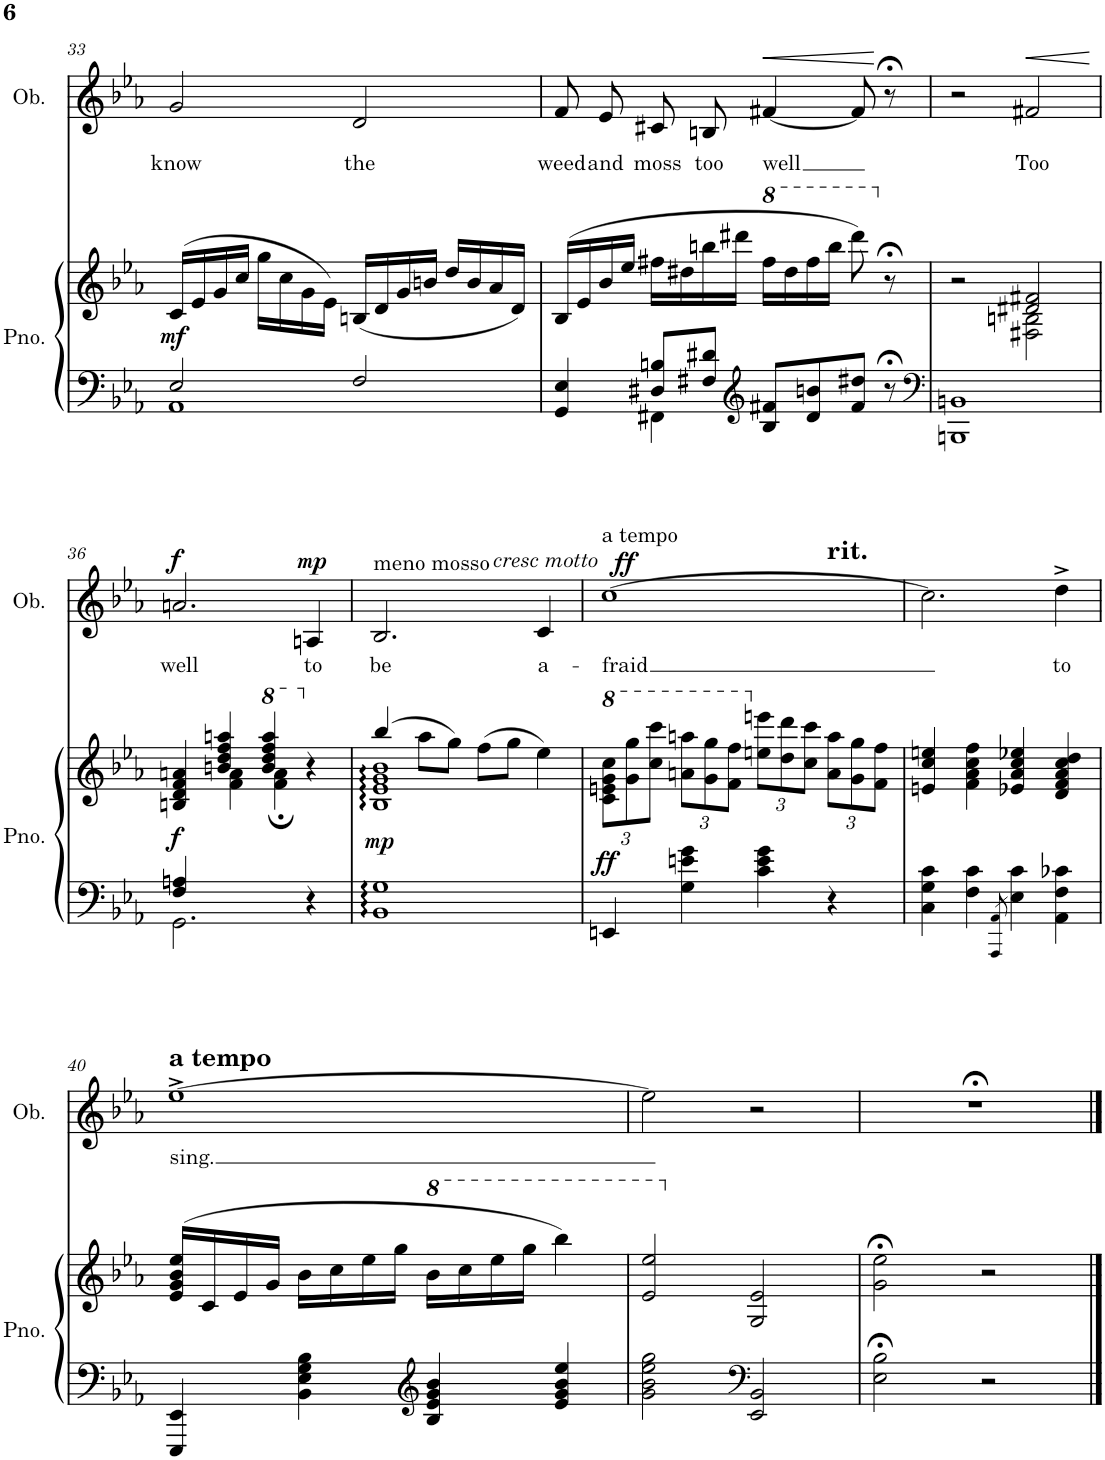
**kern	**kern	**dynam	**kern	**text	**dynam
*part2	*part2	*part2	*part1	*part1	*part1
*staff3	*staff2	*staff2/3	*staff1	*staff1	*staff1
*I"Piano	*	*	*I"Oboe	*	*
*I'Pno.	*	*	*I'Ob.	*	*
!!LO:PB:g=z
*clefF4	*clefG2	*	*clefG2	*	*
*k[b-e-a-]	*k[b-e-a-]	*	*k[b-e-a-]	*	*
*M4/4	*M4/4	*	*M4/4	*	*
=33	=33	=33	=33	=33	=33
*^	*	*	*	*	*
!	!	!	!LO:DY:b	!	!LO:LY:b	!
2E-/	1AA-	(16c/LL	mf	2g/	know	.
.	.	16e-/	.	.	.	.
.	.	16g/	.	.	.	.
.	.	16cc/JJ	.	.	.	.
.	.	16gg\LL	.	.	.	.
.	.	16cc\	.	.	.	.
.	.	16g\	.	.	.	.
.	.	16e-\JJ)	.	.	.	.
!	!	!	!	!	!LO:LY:b	!
2F/	.	(16Bn/LL	.	2d/	the	.
.	.	16d/	.	.	.	.
.	.	16g/	.	.	.	.
.	.	16bn/JJ	.	.	.	.
.	.	16dd/LL	.	.	.	.
.	.	16b/	.	.	.	.
.	.	16a-/	.	.	.	.
.	.	16d/JJ)	.	.	.	.
=34	=34	=34	=34	=34	=34	=34
!	!	!	!	!	!LO:LY:b	!
4GG/ 4E-/	4ryy	(16B-/LL	.	8f/L	weed	.
.	.	16e-/	.	.	.	.
!	!	!	!	!	!LO:LY:b	!
.	.	16b-/	.	8e-/J	and	.
.	.	16ee-/JJ	.	.	.	.
!	!	!	!	!	!LO:LY:b	!
8D#X/ 8Bn/L	4FF#X\	16ff#X\LL	.	8c#X/L	moss	.
.	.	16dd#X\	.	.	.	.
!	!	!	!	!	!LO:LY:b	!
8F#X/ 8d#X/J	.	16bbn\	.	8Bn/J	too	.
.	.	16ddd#X\JJ	.	.	.	.
*clefG2	*	*	*	*	*	*
*	*	*8va	*	*	*	*
!	!	!	!	!	!LO:LY:b	!LO:HP:b
8B/ 8f#X/L	2ryy	16fff#\LL	.	[4f#X/	well	<
.	.	16ddd#\	.	.	.	.
8d#/ 8bn/	.	16fff#\	.	.	.	.
.	.	16bbb\JJ	.	.	.	.
8f#/ 8dd#X/J	.	8dddd#\)	.	8f#/]	.	.
*	*	*X8va	*	*	*	*
8r;<	.	8r;<	.	8r;<	.	[
*v	*v	*	*	*	*	*
=35	=35	=35	=35	=35	=35
*clefF4	*	*	*	*	*
*	*^	*	*	*	*
1BBBn 1BBn	2r	2ryy	.	2r	.	.
!	!	!	!	!	!LO:LY:b	!LO:HP:b
.	2d#X/ 2f#X/	2F#X\ 2Bn\	.	2f#X/	Too	<
*	*v	*v	*	*	*	*
.	.	.	.	.	[
!!LO:LB:g=z
=36	=36	=36	=36	=36	=36
*^	*^	*	*	*	*
!	!	!	!	!LO:DY:b	!	!LO:LY:b	!LO:DY:a
4F/ 4An/	2.GG\	4Bn/ 4d/ 4f/ 4an/	4ryy	f	2.an/	well	f
2.ryy	.	4bn/ 4dd/ 4ff/ 4aan/	4f\ 4a\	.	.	.	.
*	*	*8va	*	*	*	*	*
.	.	4bb/ 4ddd/ 4fff/ 4aaa/	4ff\; 4aa\;	.	.	.	.
*	*	*X8va	*	*	*	*	*
!	!	!	!	!	!	!LO:LY:b	!LO:DY:a
.	4r	4r	4ryy	.	4An/	to	mp
=37	=37	=37	=37	=37	=37	=37	=37
!	!	!	!	!	!LO:TX:a:t=meno mosso	!	!
!	!	!	!	!LO:DY:b	!	!LO:LY:b	!
*v	*v	*	*	*	*	*	*
1BB-: 1G:	(4bb-/	1B-: 1e-: 1g: 1b-:	mp	2.B-/	be	.
.	8aa-\L	.	.	.	.	.
.	8gg\J)	.	.	.	.	.
.	(8ff\L	.	.	.	.	.
.	8gg\J	.	.	.	.	.
!	!	!	!	!LO:TX:a:i:t=cresc motto	!	!
!	!	!	!	!	!LO:LY:b	!
.	4ee-\)	.	.	4c/	a-	.
*	*v	*v	*	*	*	*
=38	=38	=38	=38	=38	=38
*	*8va	*	*	*	*
*	*Xbrackettup	*	*	*	*
!	!	!	!LO:TX:a:t=a tempo	!	!
!	!	!LO:DY:b	!	!LO:LY:b	!
*	*	*	*^	*	*
4EEn/	12cc\ 12een\ 12gg\ 12ccc\L	ff	[1cc	12ryy	-fraid	.
!	!	!	!	!	!	!LO:DY:a
.	12gg\ 12ggg\	.	.	3%2ryy	.	ff
.	12ccc\ 12cccc\J	.	.	.	.	.
4G\ 4en\ 4g\	12aan\ 12aaan\L	.	.	.	.	.
.	12gg\ 12ggg\	.	.	.	.	.
.	12ff\ 12fff\J	.	.	.	.	.
*	*X8va	*	*	*	*	*
4c\ 4e\ 4g\	12een\ 12eeen\L	.	.	.	.	.
.	12dd\ 12ddd\	.	.	.	.	.
.	12cc\ 12ccc\J	.	.	.	.	.
!	!	!	!	!LO:TX:a:t=rit.	!	!
4r	12a\ 12aa\L	.	.	6.ryy	.	.
.	12g\ 12gg\	.	.	.	.	.
.	12f\ 12ff\J	.	.	.	.	.
*	*	*	*v	*v	*	*
=39	=39	=39	=39	=39	=39
4C\ 4G\ 4c\	4en/ 4cc/ 4een/	.	2.cc\]	.	.
4F\ 4c\	4f\ 4a-\ 4cc\ 4ff\	.	.	.	.
8qAAA-/ 8qAA-/	.	.	.	.	.
4E-\ 4c\	4e-X/ 4a-/ 4cc/ 4ee-X/	.	.	.	.
!	!	!	!	!LO:LY:b	!
4AA-\ 4F\ 4c-X\	4d/ 4f/ 4a-/ 4cc/ 4dd/	.	4dd^\	to	.
!!LO:LB:g=z
=40	=40	=40	=40	=40	=40
!	!	!	!LO:TX:a:B:t=a tempo	!	!
!	!	!	!	!LO:LY:b	!
4EEE-/ 4EE-/	(16e-/ 16g/ 16b-/ 16ee-/LL	.	[1ee-^	sing.	.
.	16c/	.	.	.	.
.	16e-/	.	.	.	.
.	16g/JJ	.	.	.	.
4BB-\ 4E-\ 4G\ 4B-\	16b-\LL	.	.	.	.
.	16cc\	.	.	.	.
.	16ee-\	.	.	.	.
.	16gg\JJ	.	.	.	.
*clefG2	*	*	*	*	*
*	*8va	*	*	*	*
4B-/ 4e-/ 4g/ 4b-/	16bb-\LL	.	.	.	.
.	16ccc\	.	.	.	.
.	16eee-\	.	.	.	.
.	16ggg\JJ	.	.	.	.
4e-/ 4g/ 4b-/ 4ee-/	4bbb-\)	.	.	.	.
=41	=41	=41	=41	=41	=41
2g\ 2b-\ 2ee-\ 2gg\	2ee-/ 2eee-/	.	2ee-\]	.	.
*clefF4	*	*	*	*	*
*	*X8va	*	*	*	*
2EE-/ 2BB-/	2G/ 2e-/	.	2r	.	.
=42	=42	=42	=42	=42	=42
2E-\;< 2B-\;<	2g\;< 2ee-\;<	.	1r;<	.	.
2r	2r	.	.	.	.
==	==	==	==	==	==
*-	*-	*-	*-	*-	*-
